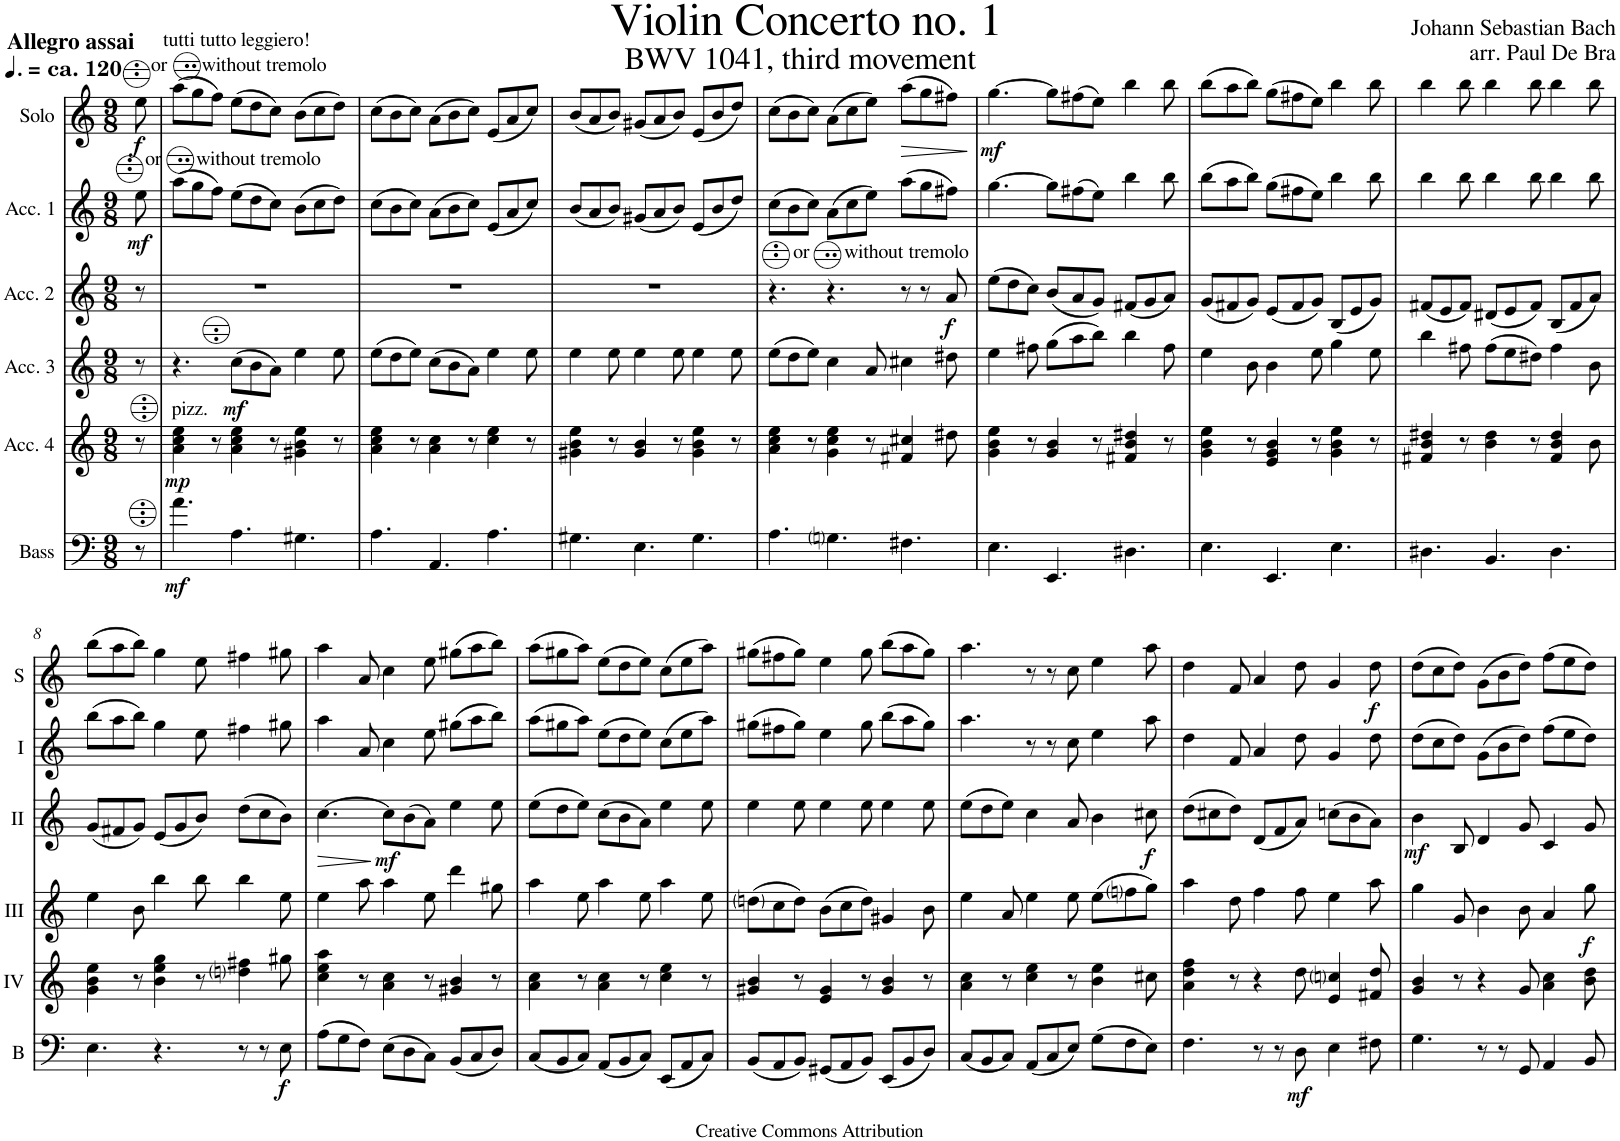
**kern	**dynam	**kern	**dynam	**kern	**dynam	**kern	**dynam	**kern	**dynam	**kern	**dynam
*part6	*part6	*part5	*part5	*part4	*part4	*part3	*part3	*part2	*part2	*part1	*part1
*staff6	*staff6	*staff5	*staff5	*staff4	*staff4	*staff3	*staff3	*staff2	*staff2	*staff1	*staff1
*I"Bass	*	*I"Acc. 4	*	*I"Acc. 3	*	*I"Acc. 2	*	*I"Acc. 1	*	*I"Solo	*
*I'B	*	*	*	*	*	*	*	*	*	*I'S	*
*clefF4	*	*clefG2	*	*clefG2	*	*clefG2	*	*clefG2	*	*clefG2	*
*Trd7c12	*	*Trd7c12	*	*Trd7c12	*	*	*	*	*	*	*
*k[]	*	*k[]	*	*k[]	*	*k[]	*	*k[]	*	*k[]	*
*M9/8	*	*M9/8	*	*M9/8	*	*M9/8	*	*M9/8	*	*M9/8	*
=	=	=	=	=	=	=	=	=	=	=	=
!	!	!	!	!	!	!	!	!	!	!LO:TX:a:B:t=Allegro assai	!
!	!	!	!	!	!	!	!	!	!	!LO:TX:a:B:t=ca. 120	!
!	!	!	!	!	!	!	!	!	!LO:DY:b	!	!LO:DY:b
*	*	*	*	*	*	*	*	*^	*	*^	*
8r	.	8r	.	8r	.	8r	.	8ee\	16ryy	mf	8ee\	16ryy	f
!	!	!	!	!	!	!	!	!	!	!	!	!LO:TX:a:t=or       without tremolo	!
!	!	!	!	!	!	!	!	!	!LO:TX:a:t=or       without tremolo	!	!	!	!
.	.	.	.	.	.	.	.	.	16ryy	.	.	16ryy	.
=1	=1	=1	=1	=1	=1	=1	=1	=1	=1	=1	=1	=1	=1
!	!	!	!	!	!	!	!	!	!	!	!LO:TX:a:t=tutti tutto leggiero!	!	!
!	!	!LO:TX:a:t=pizz.	!	!	!	!	!	!	!	!	!	!	!
!	!LO:DY:b	!	!LO:DY:b	!	!	!	!	!	!	!	!	!	!
*	*	*	*	*	*	*	*	*v	*v	*	*	*	*
*	*	*	*	*	*	*	*	*	*	*v	*v	*
4.a\	mf	4a\ 4cc\ 4ee\	mp	4.r	.	8%9r	.	(8aa\L	.	(8aa\L	.
.	.	.	.	.	.	.	.	8gg\	.	8gg\	.
.	.	8r	.	.	.	.	.	8ff\J)	.	8ff\J)	.
!	!	!	!	!	!LO:DY:b	!	!	!	!	!	!
4.A\	.	4a\ 4cc\ 4ee\	.	(8cc\L	mf	.	.	(8ee\L	.	(8ee\L	.
.	.	.	.	8b\	.	.	.	8dd\	.	8dd\	.
.	.	8r	.	8a\J)	.	.	.	8cc\J)	.	8cc\J)	.
4.G#X\	.	4g#X\ 4b\ 4ee\	.	4ee\	.	.	.	(8b\L	.	(8b\L	.
.	.	.	.	.	.	.	.	8cc\	.	8cc\	.
.	.	8r	.	8ee\	.	.	.	8dd\J)	.	8dd\J)	.
=2	=2	=2	=2	=2	=2	=2	=2	=2	=2	=2	=2
4.A\	.	4a\ 4cc\ 4ee\	.	(8ee\L	.	8%9r	.	(8cc\L	.	(8cc\L	.
.	.	.	.	8dd\	.	.	.	8b\	.	8b\	.
.	.	8r	.	8ee\J)	.	.	.	8cc\J)	.	8cc\J)	.
4.AA/	.	4a\ 4cc\	.	(8cc\L	.	.	.	(8a\L	.	(8a\L	.
.	.	.	.	8b\	.	.	.	8b\	.	8b\	.
.	.	8r	.	8a\J)	.	.	.	8cc\J)	.	8cc\J)	.
4.A\	.	4cc\ 4ee\	.	4ee\	.	.	.	(8e/L	.	(8e/L	.
.	.	.	.	.	.	.	.	8a/	.	8a/	.
.	.	8r	.	8ee\	.	.	.	8cc/J)	.	8cc/J)	.
=3	=3	=3	=3	=3	=3	=3	=3	=3	=3	=3	=3
4.G#X\	.	4g#X\ 4b\ 4ee\	.	4ee\	.	8%9r	.	(8b/L	.	(8b/L	.
.	.	.	.	.	.	.	.	8a/	.	8a/	.
.	.	8r	.	8ee\	.	.	.	8b/J)	.	8b/J)	.
4.E\	.	4g#/ 4b/	.	4ee\	.	.	.	(8g#X/L	.	(8g#X/L	.
.	.	.	.	.	.	.	.	8a/	.	8a/	.
.	.	8r	.	8ee\	.	.	.	8b/J)	.	8b/J)	.
4.G#\	.	4g#\ 4b\ 4ee\	.	4ee\	.	.	.	(8e/L	.	(8e/L	.
.	.	.	.	.	.	.	.	8b/	.	8b/	.
.	.	8r	.	8ee\	.	.	.	8dd/J)	.	8dd/J)	.
=4	=4	=4	=4	=4	=4	=4	=4	=4	=4	=4	=4
4.A\	.	4a\ 4cc\ 4ee\	.	(8ee\L	.	4.r	.	(8cc\L	.	(8cc\L	.
.	.	.	.	8dd\	.	.	.	8b\	.	8b\	.
.	.	8r	.	8ee\J)	.	.	.	8cc\J)	.	8cc\J)	.
4.Gni\	.	4g\ 4cc\ 4ee\	.	4cc\	.	4.r	.	(8a\L	.	(8a\L	.
.	.	.	.	.	.	.	.	8cc\	.	8cc\	.
.	.	8r	.	8a/	.	.	.	8ee\J)	.	8ee\J)	.
!	!	!	!	!	!	!	!	!	!	!	!LO:HP:b
4.F#X\	.	4f#X/ 4cc#X/	.	4cc#X\	.	8r	.	(8aa\L	.	(8aa\L	>
.	.	.	.	.	.	8r	.	8gg\	.	8gg\	.
!	!	!	!	!	!	!LO:TX:a:t=or       without tremolo	!	!	!	!	!
!	!	!	!	!	!	!	!LO:DY:b	!	!	!	!
.	.	8dd#X\	.	8dd#X\	.	8a/	f	8ff#X\J)	.	8ff#X\J)	.
.	.	.	.	.	.	.	.	.	.	.	]
=5	=5	=5	=5	=5	=5	=5	=5	=5	=5	=5	=5
!	!	!	!	!	!	!	!	!	!	!	!LO:DY:b
4.E\	.	4g\ 4b\ 4ee\	.	4ee\	.	(8ee\L	.	[4.gg\	.	[4.gg\	mf
.	.	.	.	.	.	8dd\	.	.	.	.	.
.	.	8r	.	8ff#X\	.	8cc\J)	.	.	.	.	.
4.EE/	.	4g/ 4b/	.	(8gg\L	.	(8b/L	.	8gg\L]	.	8gg\L]	.
.	.	.	.	8aa\	.	8a/	.	(8ff#X\	.	(8ff#X\	.
.	.	8r	.	8bb\J)	.	8g/J)	.	8ee\J)	.	8ee\J)	.
4.D#X\	.	4f#X/ 4b/ 4dd#X/	.	4bb\	.	(8f#X/L	.	4bb\	.	4bb\	.
.	.	.	.	.	.	8g/	.	.	.	.	.
.	.	8r	.	8ff#\	.	8a/J)	.	8bb\	.	8bb\	.
=6	=6	=6	=6	=6	=6	=6	=6	=6	=6	=6	=6
4.E\	.	4g\ 4b\ 4ee\	.	4ee\	.	(8g/L	.	(8bb\L	.	(8bb\L	.
.	.	.	.	.	.	8f#X/	.	8aa\	.	8aa\	.
.	.	8r	.	8b\	.	8g/J)	.	8bb\J)	.	8bb\J)	.
4.EE/	.	4e/ 4g/ 4b/	.	4b\	.	(8e/L	.	(8gg\L	.	(8gg\L	.
.	.	.	.	.	.	8f#/	.	8ff#X\	.	8ff#X\	.
.	.	8r	.	8ee\	.	8g/J)	.	8ee\J)	.	8ee\J)	.
4.E\	.	4g\ 4b\ 4ee\	.	4gg\	.	(8B/L	.	4bb\	.	4bb\	.
.	.	.	.	.	.	8e/	.	.	.	.	.
.	.	8r	.	8ee\	.	8g/J)	.	8bb\	.	8bb\	.
=7	=7	=7	=7	=7	=7	=7	=7	=7	=7	=7	=7
4.D#X\	.	4f#X/ 4b/ 4dd#X/	.	4bb\	.	(8f#X/L	.	4bb\	.	4bb\	.
.	.	.	.	.	.	8e/	.	.	.	.	.
.	.	8r	.	8ff#X\	.	8f#/J)	.	8bb\	.	8bb\	.
4.BB/	.	4b\ 4dd#\	.	(8ff#\L	.	(8d#X/L	.	4bb\	.	4bb\	.
.	.	.	.	8ee\	.	8e/	.	.	.	.	.
.	.	8r	.	8dd#X\J)	.	8f#/J)	.	8bb\	.	8bb\	.
4.D#\	.	4f#/ 4b/ 4dd#/	.	4ff#\	.	(8B/L	.	4bb\	.	4bb\	.
.	.	.	.	.	.	8f#/	.	.	.	.	.
.	.	8b\	.	8b\	.	8a/J)	.	8bb\	.	8bb\	.
!!LO:LB:g=z
=8	=8	=8	=8	=8	=8	=8	=8	=8	=8	=8	=8
4.E\	.	4g\ 4b\ 4ee\	.	4ee\	.	(8g/L	.	(8bb\L	.	(8bb\L	.
.	.	.	.	.	.	8f#X/	.	8aa\	.	8aa\	.
.	.	8r	.	8b\	.	8g/J)	.	8bb\J)	.	8bb\J)	.
4.r	.	4b\ 4ee\ 4gg\	.	4bb\	.	(8e/L	.	4gg\	.	4gg\	.
.	.	.	.	.	.	8g/	.	.	.	.	.
.	.	8r	.	8bb\	.	8b/J)	.	8ee\	.	8ee\	.
8r	.	4ddni\ 4ff#X\	.	4bb\	.	(8dd\L	.	4ff#X\	.	4ff#X\	.
8r	.	.	.	.	.	8cc\	.	.	.	.	.
!	!LO:DY:b	!	!	!	!	!	!	!	!	!	!
8E\	f	8gg#X\	.	8ee\	.	8b\J)	.	8gg#X\	.	8gg#X\	.
=9	=9	=9	=9	=9	=9	=9	=9	=9	=9	=9	=9
!	!	!	!	!	!	!	!LO:HP:b	!	!	!	!
(8A\L	.	4cc\ 4ee\ 4aa\	.	4ee\	.	[4.cc\	>	4aa\	.	4aa\	.
8G\	.	.	.	.	.	.	.	.	.	.	.
8F\J)	.	8r	.	8aa\	.	.	.	8a/	.	8a/	.
!	!	!	!	!	!	!	!LO:DY:n=1:b	!	!	!	!
(8E\L	.	4a\ 4cc\	.	4aa\	.	8cc\L]	] mf	4cc\	.	4cc\	.
8D\	.	.	.	.	.	(8b\	.	.	.	.	.
8C\J)	.	8r	.	8ee\	.	8a\J)	.	8ee\	.	8ee\	.
(8BB/L	.	4g#X/ 4b/	.	4ddd\	.	4ee\	.	(8gg#X\L	.	(8gg#X\L	.
8C/	.	.	.	.	.	.	.	8aa\	.	8aa\	.
8D/J)	.	8r	.	8gg#X\	.	8ee\	.	8bb\J)	.	8bb\J)	.
=10	=10	=10	=10	=10	=10	=10	=10	=10	=10	=10	=10
(8C/L	.	4a\ 4cc\	.	4aa\	.	(8ee\L	.	(8aa\L	.	(8aa\L	.
8BB/	.	.	.	.	.	8dd\	.	8gg#X\	.	8gg#X\	.
8C/J)	.	8r	.	8ee\	.	8ee\J)	.	8aa\J)	.	8aa\J)	.
(8AA/L	.	4a\ 4cc\	.	4aa\	.	(8cc\L	.	(8ee\L	.	(8ee\L	.
8BB/	.	.	.	.	.	8b\	.	8dd\	.	8dd\	.
8C/J)	.	8r	.	8ee\	.	8a\J)	.	8ee\J)	.	8ee\J)	.
(8EE/L	.	4cc\ 4ee\	.	4aa\	.	4ee\	.	(8cc\L	.	(8cc\L	.
8AA/	.	.	.	.	.	.	.	8ee\	.	8ee\	.
8C/J)	.	8r	.	8ee\	.	8ee\	.	8aa\J)	.	8aa\J)	.
=11	=11	=11	=11	=11	=11	=11	=11	=11	=11	=11	=11
(8BB/L	.	4g#X/ 4b/	.	(8ddn\L	.	4ee\	.	(8gg#X\L	.	(8gg#X\L	.
8AA/	.	.	.	8cc\	.	.	.	8ff#X\	.	8ff#X\	.
8BB/J)	.	8r	.	8dd\J)	.	8ee\	.	8gg#\J)	.	8gg#\J)	.
(8GG#X/L	.	4e/ 4g#/	.	(8b\L	.	4ee\	.	4ee\	.	4ee\	.
8AA/	.	.	.	8cc\	.	.	.	.	.	.	.
8BB/J)	.	8r	.	8dd\J)	.	8ee\	.	8gg#\	.	8gg#\	.
(8EE/L	.	4g#/ 4b/	.	4g#X/	.	4ee\	.	(8bb\L	.	(8bb\L	.
8BB/	.	.	.	.	.	.	.	8aa\	.	8aa\	.
8D/J)	.	8r	.	8b\	.	8ee\	.	8gg#\J)	.	8gg#\J)	.
=12	=12	=12	=12	=12	=12	=12	=12	=12	=12	=12	=12
(8C/L	.	4a\ 4cc\	.	4ee\	.	(8ee\L	.	4.aa\	.	4.aa\	.
8BB/	.	.	.	.	.	8dd\	.	.	.	.	.
8C/J)	.	8r	.	8a/	.	8ee\J)	.	.	.	.	.
(8AA/L	.	4cc\ 4ee\	.	4ee\	.	4cc\	.	8r	.	8r	.
8C/	.	.	.	.	.	.	.	8r	.	8r	.
8E/J)	.	8r	.	8ee\	.	8a/	.	8cc\	.	8cc\	.
(8G\L	.	4b\ 4ee\	.	(8ee\L	.	4b\	.	4ee\	.	4ee\	.
8F\	.	.	.	8ffni\	.	.	.	.	.	.	.
!	!	!	!	!	!	!	!LO:DY:b	!	!	!	!
8E\J)	.	8cc#X\	.	8gg\J)	.	8cc#X\	f	8aa\	.	8aa\	.
=13	=13	=13	=13	=13	=13	=13	=13	=13	=13	=13	=13
4.F\	.	4a\ 4dd\ 4ff\	.	4aa\	.	(8dd\L	.	4dd\	.	4dd\	.
.	.	.	.	.	.	8cc#X\	.	.	.	.	.
.	.	8r	.	8dd\	.	8dd\J)	.	8f/	.	8f/	.
8r	.	4r	.	4ff\	.	(8d/L	.	4a/	.	4a/	.
8r	.	.	.	.	.	8f/	.	.	.	.	.
!	!LO:DY:b	!	!	!	!	!	!	!	!	!	!
8D\	mf	8dd\	.	8ff\	.	8a/J)	.	8dd\	.	8dd\	.
4E\	.	4e/ 4ccni/	.	4ee\	.	(8ccn\L	.	4g/	.	4g/	.
.	.	.	.	.	.	8b\	.	.	.	.	.
!	!	!	!	!	!	!	!	!	!	!	!LO:DY:b
8F#X\	.	8f#X/ 8dd/	.	8aa\	.	8a\J)	.	8dd\	.	8dd\	f
=14	=14	=14	=14	=14	=14	=14	=14	=14	=14	=14	=14
!	!	!	!	!	!	!	!LO:DY:b	!	!	!	!
4.G\	.	4g/ 4b/	.	4gg\	.	4b\	mf	(8dd\L	.	(8dd\L	.
.	.	.	.	.	.	.	.	8cc\	.	8cc\	.
.	.	8r	.	8g/	.	8B/	.	8dd\J)	.	8dd\J)	.
8r	.	4r	.	4b\	.	4d/	.	(8g\L	.	(8g\L	.
8r	.	.	.	.	.	.	.	8b\	.	8b\	.
8GG/	.	8g/	.	8b\	.	8g/	.	8dd\J)	.	8dd\J)	.
4AA/	.	4a\ 4cc\	.	4a/	.	4c/	.	(8ff\L	.	(8ff\L	.
.	.	.	.	.	.	.	.	8ee\	.	8ee\	.
!	!	!	!	!	!LO:DY:b	!	!	!	!	!	!
8BB/	.	8b\ 8dd\	.	8gg\	f	8g/	.	8dd\J)	.	8dd\J)	.
=	=	=	=	=	=	=	=	=	=	=	=
*-	*-	*-	*-	*-	*-	*-	*-	*-	*-	*-	*-
